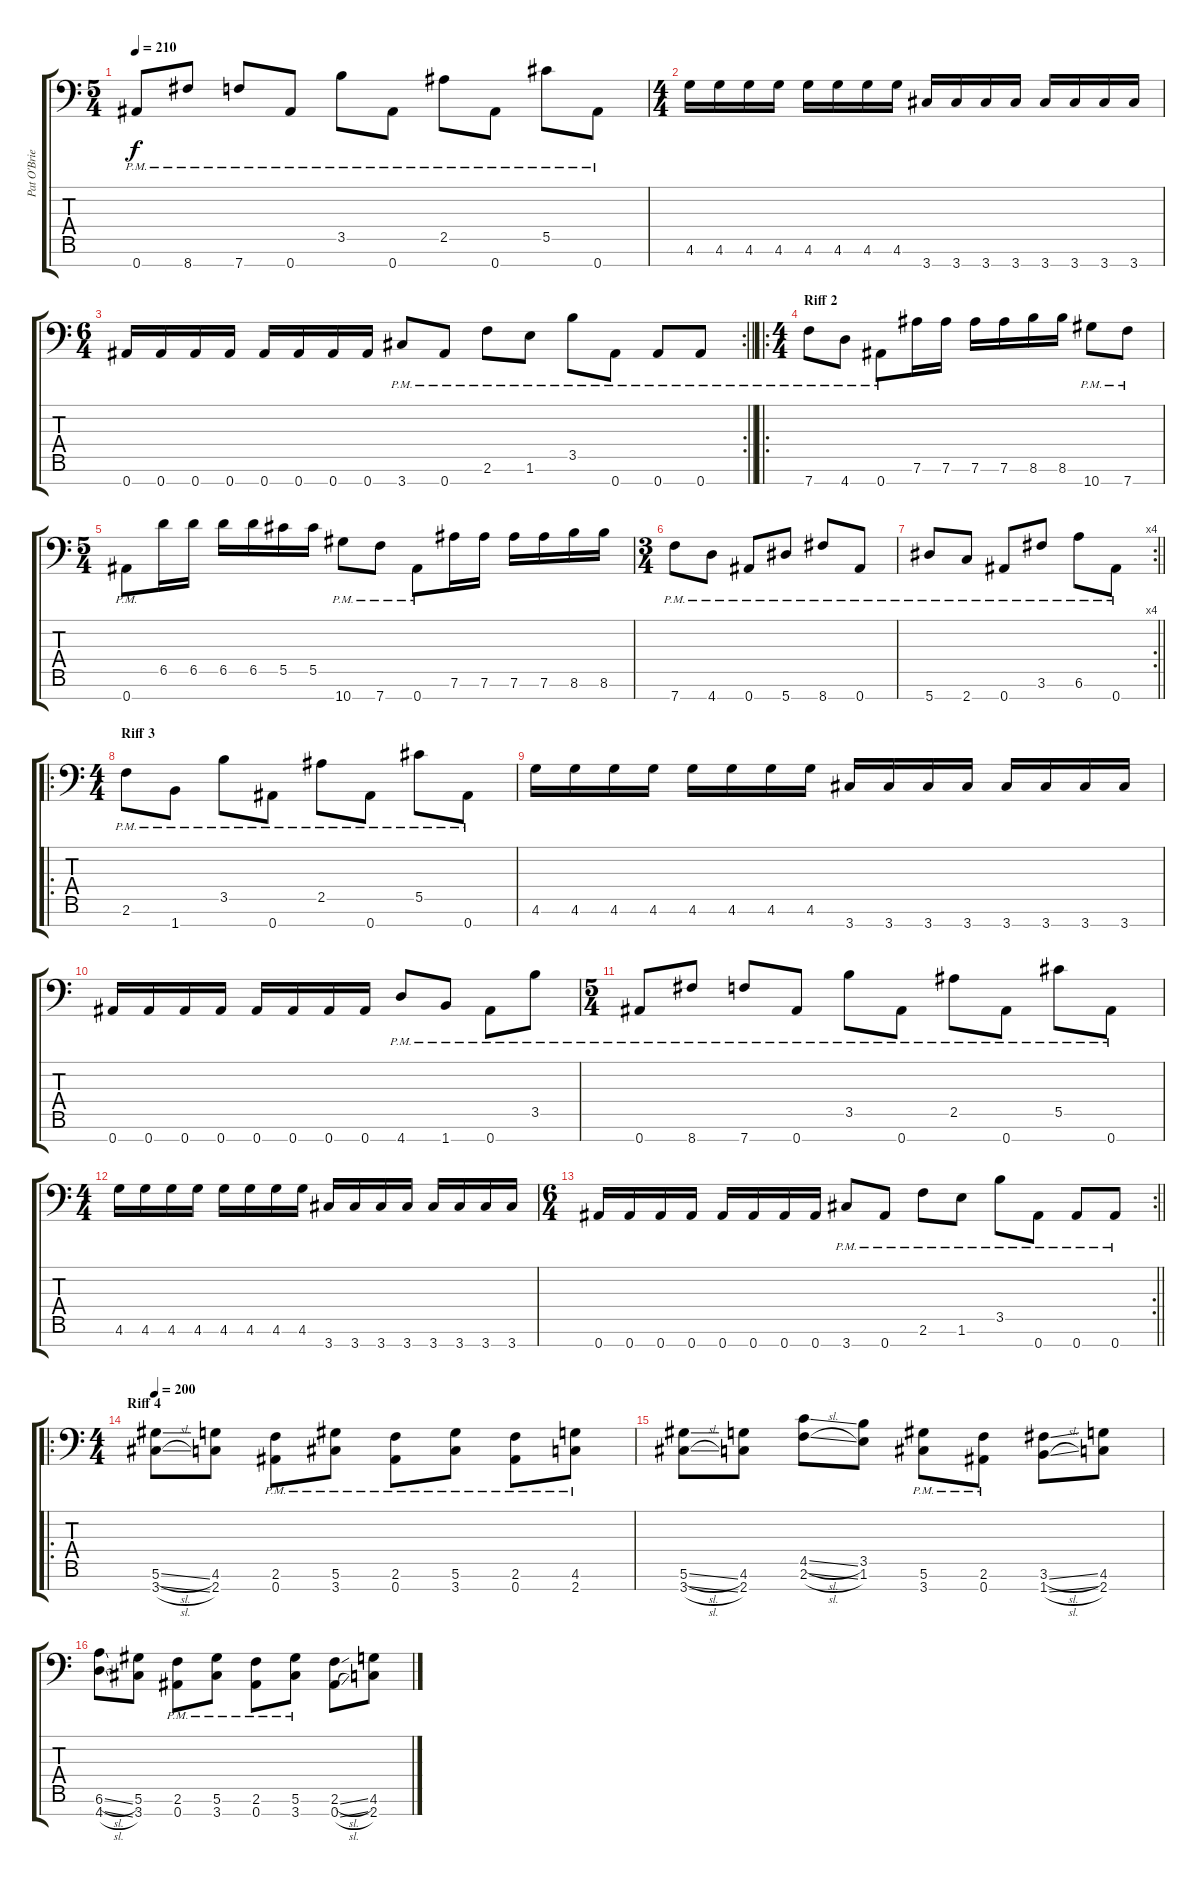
\track ("Pat O'Brien" "Pat O'Brie") {instrument distortionguitar}
\staff {score tabs}
\tuning (Eb4 Bb3 Gb3 Db3 Ab2 Eb2 Bb1) {hide}
\ts (5 4)
\tempo 210
\clef f4
\ks c
0.7{pm}.8{dy f} 8.7{pm}.8 7.7{pm}.8 0.7{pm}.8 3.5{pm}.8 0.7{pm}.8 2.5{pm}.8 0.7{pm}.8 5.5{pm}.8 0.7{pm}.8 |
\ts (4 4)
4.6.16 4.6.16 4.6.16 4.6.16 4.6.16 4.6.16 4.6.16 4.6.16 3.7.16 3.7.16 3.7.16 3.7.16 3.7.16 3.7.16 3.7.16 3.7.16 |
\rc 2
\ts (6 4)
\barLineRight lightlight
0.7.16 0.7.16 0.7.16 0.7.16 0.7.16 0.7.16 0.7.16 0.7.16 3.7{pm}.8 0.7{pm}.8 2.6{pm}.8 1.6{pm}.8 3.5{pm}.8 0.7{pm}.8 0.7{pm}.8 0.7{pm}.8 |
\ro
\ts (4 4)
\section ("" "Riff 2")
7.7{pm}.8 4.7{pm}.8 0.7{pm}.8 7.6.16 7.6.16 7.6.16 7.6.16 8.6.16 8.6.16 10.7{pm}.8 7.7{pm}.8 |
\ts (5 4)
0.7{pm}.8 6.5.16 6.5.16 6.5.16 6.5.16 5.5.16 5.5.16 10.7{pm}.8 7.7{pm}.8 0.7{pm}.8 7.6.16 7.6.16 7.6.16 7.6.16 8.6.16 8.6.16 |
\ts (3 4)
7.7{pm}.8 4.7{pm}.8 0.7{pm}.8 5.7{pm}.8 8.7{pm}.8 0.7{pm}.8 |
\rc 4
\barLineRight lightlight
5.7{pm}.8 2.7{pm}.8 0.7{pm}.8 3.6{pm}.8 6.6{pm}.8 0.7{pm}.8 |
\ro
\ts (4 4)
\section ("" "Riff 3")
2.6{pm}.8 1.7{pm}.8 3.5{pm}.8 0.7{pm}.8 2.5{pm}.8 0.7{pm}.8 5.5{pm}.8 0.7{pm}.8 |
4.6.16 4.6.16 4.6.16 4.6.16 4.6.16 4.6.16 4.6.16 4.6.16 3.7.16 3.7.16 3.7.16 3.7.16 3.7.16 3.7.16 3.7.16 3.7.16 |
0.7.16 0.7.16 0.7.16 0.7.16 0.7.16 0.7.16 0.7.16 0.7.16 4.7{pm}.8 1.7{pm}.8 0.7{pm}.8 3.5{pm}.8 |
\ts (5 4)
0.7{pm}.8 8.7{pm}.8 7.7{pm}.8 0.7{pm}.8 3.5{pm}.8 0.7{pm}.8 2.5{pm}.8 0.7{pm}.8 5.5{pm}.8 0.7{pm}.8 |
\ts (4 4)
4.6.16 4.6.16 4.6.16 4.6.16 4.6.16 4.6.16 4.6.16 4.6.16 3.7.16 3.7.16 3.7.16 3.7.16 3.7.16 3.7.16 3.7.16 3.7.16 |
\rc 2
\ts (6 4)
\barLineRight lightlight
0.7.16 0.7.16 0.7.16 0.7.16 0.7.16 0.7.16 0.7.16 0.7.16 3.7{pm}.8 0.7{pm}.8 2.6{pm}.8 1.6{pm}.8 3.5{pm}.8 0.7{pm}.8 0.7{pm}.8 0.7{pm}.8 |
\ro
\ts (4 4)
\section ("" "Riff 4")
\tempo 200
(5.6{sl} 3.7{sl}).8 (4.6 2.7).8 (2.6{pm} 0.7{pm}).8 (5.6{pm} 3.7{pm}).8 (2.6{pm} 0.7{pm}).8 (5.6{pm} 3.7{pm}).8 (2.6{pm} 0.7{pm}).8 (4.6{pm} 2.7{pm}).8 |
(5.6{sl} 3.7{sl}).8 (4.6 2.7).8 (4.5{sl} 2.6{sl}).8 (3.5 1.6).8 (5.6{pm} 3.7{pm}).8 (2.6{pm} 0.7{pm}).8 (3.6{sl} 1.7{sl}).8 (4.6 2.7).8 |
(6.6{sl} 4.7{sl}).8 (5.6 3.7).8 (2.6{pm} 0.7{pm}).8 (5.6{pm} 3.7{pm}).8 (2.6{pm} 0.7{pm}).8 (5.6{pm} 3.7{pm}).8 (2.6{sl} 0.7{sl}).8 (4.6 2.7).8
